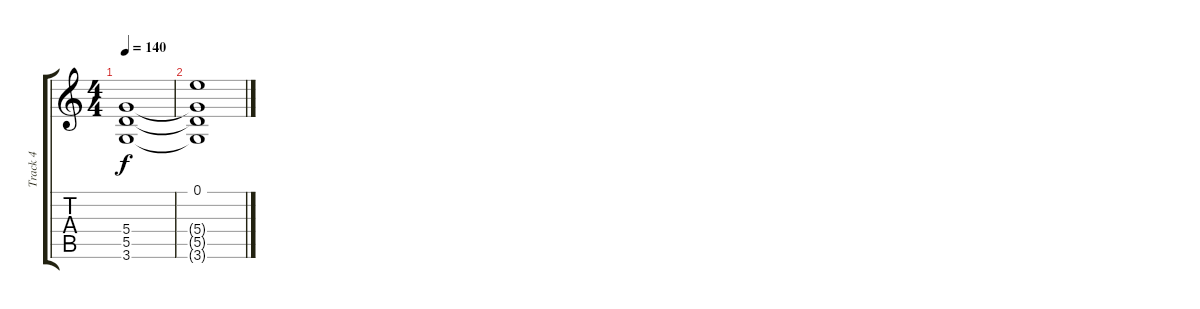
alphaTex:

\track ("Track 4" "Track 4") {instrument overdrivenguitar}
\staff {score tabs}
\tuning (E4 B3 G3 D3 A2 E2) {hide}
\ts (4 4)
\tempo 140
\clef g2
\ks c
(5.4{t} 5.5{t} 3.6{t}).1{dy f volume 2} |
(0.1 5.4{t} 5.5{t} 3.6{t}).1{volume 1}
